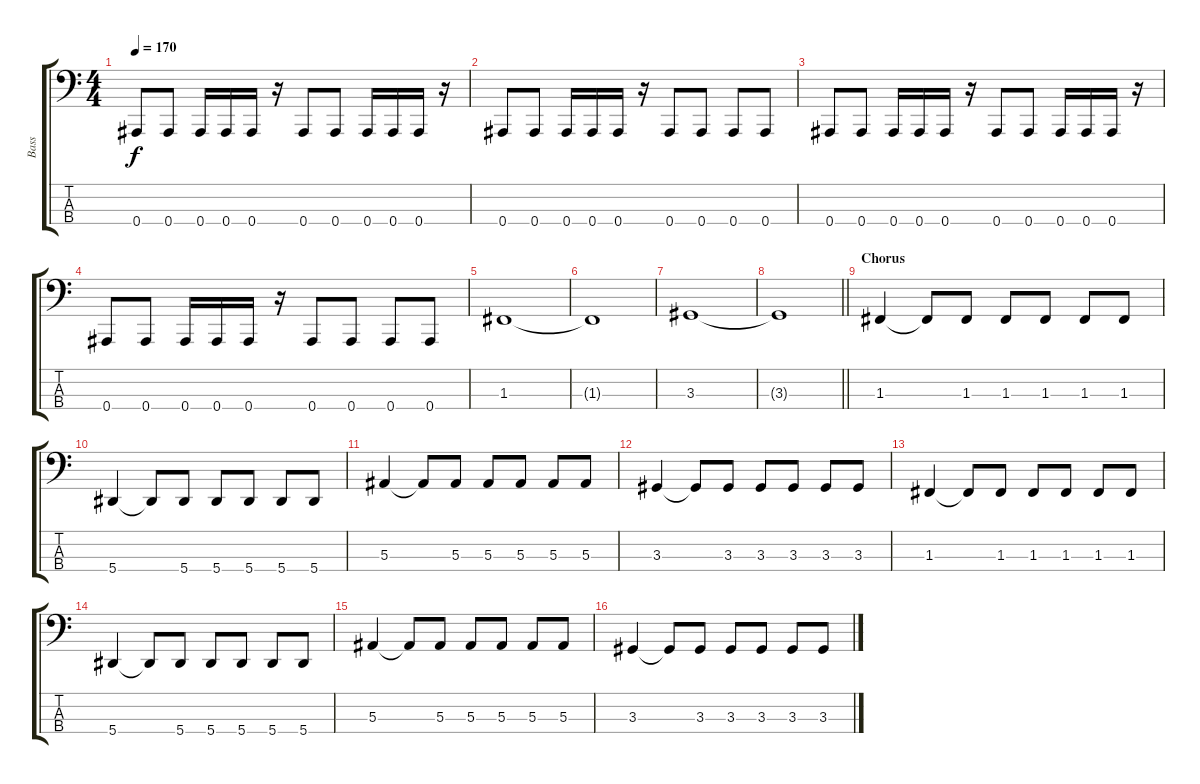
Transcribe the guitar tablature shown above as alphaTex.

\track ("Bass" "Bass") {instrument electricbassfinger}
\staff {score tabs}
\tuning (Eb2 Bb1 F1 Bb0) {hide}
\ts (4 4)
\tempo 170
\clef f4
\ks c
0.4.8{dy f} 0.4.8 0.4.16 0.4.16 0.4.16 r.16 0.4.8 0.4.8 0.4.16 0.4.16 0.4.16 r.16 |
0.4.8 0.4.8 0.4.16 0.4.16 0.4.16 r.16 0.4.8 0.4.8 0.4.8 0.4.8 |
0.4.8 0.4.8 0.4.16 0.4.16 0.4.16 r.16 0.4.8 0.4.8 0.4.16 0.4.16 0.4.16 r.16 |
0.4.8 0.4.8 0.4.16 0.4.16 0.4.16 r.16 0.4.8 0.4.8 0.4.8 0.4.8 |
1.3.1 |
1.3{t}.1 |
3.3.1 |
\barLineRight lightlight
3.3{t}.1 |
\section ("" "Chorus")
1.3.4 1.3{t}.8 1.3.8 1.3.8 1.3.8 1.3.8 1.3.8 |
5.4.4 5.4{t}.8 5.4.8 5.4.8 5.4.8 5.4.8 5.4.8 |
5.3.4 5.3{t}.8 5.3.8 5.3.8 5.3.8 5.3.8 5.3.8 |
3.3.4 3.3{t}.8 3.3.8 3.3.8 3.3.8 3.3.8 3.3.8 |
1.3.4 1.3{t}.8 1.3.8 1.3.8 1.3.8 1.3.8 1.3.8 |
5.4.4 5.4{t}.8 5.4.8 5.4.8 5.4.8 5.4.8 5.4.8 |
5.3.4 5.3{t}.8 5.3.8 5.3.8 5.3.8 5.3.8 5.3.8 |
3.3.4 3.3{t}.8 3.3.8 3.3.8 3.3.8 3.3.8 3.3.8
